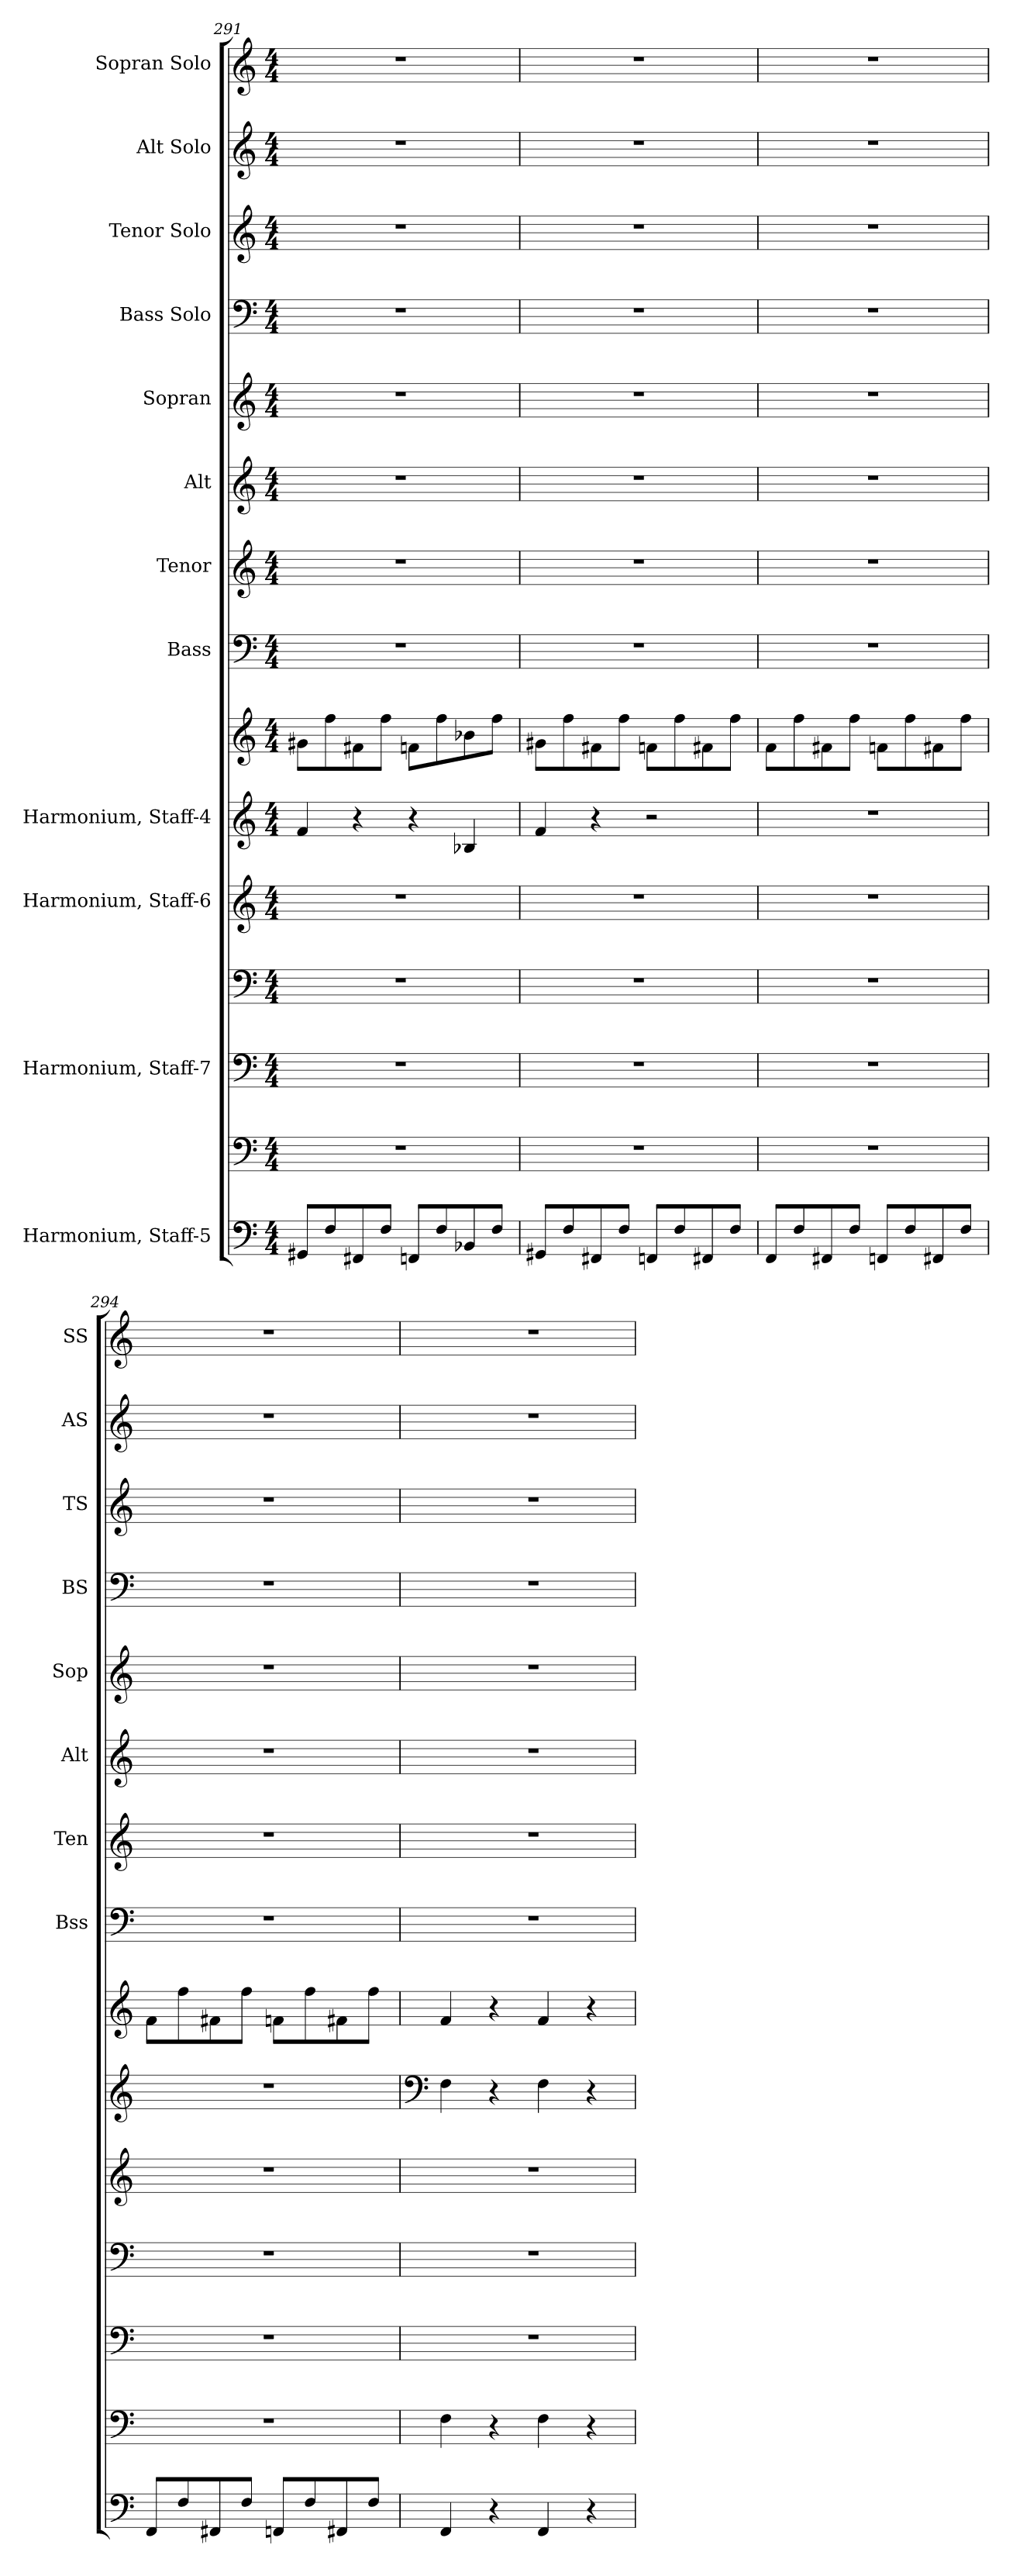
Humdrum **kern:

**kern	**kern	**kern	**kern	**kern	**kern	**kern	**kern	**kern	**kern	**kern	**kern	**kern	**kern	**kern
*part12	*part12	*part11	*part11	*part10	*part9	*part9	*part8	*part7	*part6	*part5	*part4	*part3	*part2	*part1
*staff15	*staff14	*staff13	*staff12	*staff11	*staff10	*staff9	*staff8	*staff7	*staff6	*staff5	*staff4	*staff3	*staff2	*staff1
*I"Harmonium, Staff-5	*	*I"Harmonium, Staff-7	*	*I"Harmonium, Staff-6	*I"Harmonium, Staff-4	*	*I"Bass	*I"Tenor	*I"Alt	*I"Sopran	*I"Bass Solo	*I"Tenor Solo	*I"Alt Solo	*I"Sopran Solo
*	*	*	*	*	*	*	*I'Bss	*I'Ten	*I'Alt	*I'Sop	*I'BS	*I'TS	*I'AS	*I'SS
*clefF4	*clefF4	*clefF4	*clefF4	*clefG2	*clefG2	*clefG2	*clefF4	*clefG2	*clefG2	*clefG2	*clefF4	*clefG2	*clefG2	*clefG2
*	*	*	*	*	*	*	*	*ITrd4c7	*ITrd2c3	*ITrd2c3	*	*ITrd4c7	*	*ITrd2c3
*k[]	*k[]	*k[]	*k[]	*k[]	*k[]	*k[]	*k[]	*k[b-]	*k[f#c#g#]	*k[f#c#g#]	*k[]	*k[b-]	*k[]	*k[f#c#g#]
*M4/4	*M4/4	*M4/4	*M4/4	*M4/4	*M4/4	*M4/4	*M4/4	*M4/4	*M4/4	*M4/4	*M4/4	*M4/4	*M4/4	*M4/4
=291	=291	=291	=291	=291	=291	=291	=291	=291	=291	=291	=291	=291	=291	=291
8GG#X/L	1r	1r	1r	1r	4f/	8g#X\L	1r	1r	1r	1r	1r	1r	1r	1r
8F/	.	.	.	.	.	8ff\	.	.	.	.	.	.	.	.
8FF#X/	.	.	.	.	4r	8f#X\	.	.	.	.	.	.	.	.
8F/J	.	.	.	.	.	8ff\J	.	.	.	.	.	.	.	.
8FFn/L	.	.	.	.	4r	8fn\L	.	.	.	.	.	.	.	.
8F/	.	.	.	.	.	8ff\	.	.	.	.	.	.	.	.
8BB-X/	.	.	.	.	4B-X/	8b-X\	.	.	.	.	.	.	.	.
8F/J	.	.	.	.	.	8ff\J	.	.	.	.	.	.	.	.
=292	=292	=292	=292	=292	=292	=292	=292	=292	=292	=292	=292	=292	=292	=292
8GG#X/L	1r	1r	1r	1r	4f/	8g#X\L	1r	1r	1r	1r	1r	1r	1r	1r
8F/	.	.	.	.	.	8ff\	.	.	.	.	.	.	.	.
8FF#X/	.	.	.	.	4r	8f#X\	.	.	.	.	.	.	.	.
8F/J	.	.	.	.	.	8ff\J	.	.	.	.	.	.	.	.
8FFn/L	.	.	.	.	2r	8fn\L	.	.	.	.	.	.	.	.
8F/	.	.	.	.	.	8ff\	.	.	.	.	.	.	.	.
8FF#X/	.	.	.	.	.	8f#X\	.	.	.	.	.	.	.	.
8F/J	.	.	.	.	.	8ff\J	.	.	.	.	.	.	.	.
=293	=293	=293	=293	=293	=293	=293	=293	=293	=293	=293	=293	=293	=293	=293
8FF/L	1r	1r	1r	1r	1r	8f\L	1r	1r	1r	1r	1r	1r	1r	1r
8F/	.	.	.	.	.	8ff\	.	.	.	.	.	.	.	.
8FF#X/	.	.	.	.	.	8f#X\	.	.	.	.	.	.	.	.
8F/J	.	.	.	.	.	8ff\J	.	.	.	.	.	.	.	.
8FFn/L	.	.	.	.	.	8fn\L	.	.	.	.	.	.	.	.
8F/	.	.	.	.	.	8ff\	.	.	.	.	.	.	.	.
8FF#X/	.	.	.	.	.	8f#X\	.	.	.	.	.	.	.	.
8F/J	.	.	.	.	.	8ff\J	.	.	.	.	.	.	.	.
!!LO:PB:g=z
=294	=294	=294	=294	=294	=294	=294	=294	=294	=294	=294	=294	=294	=294	=294
8FF/L	1r	1r	1r	1r	1r	8f\L	1r	1r	1r	1r	1r	1r	1r	1r
8F/	.	.	.	.	.	8ff\	.	.	.	.	.	.	.	.
8FF#X/	.	.	.	.	.	8f#X\	.	.	.	.	.	.	.	.
8F/J	.	.	.	.	.	8ff\J	.	.	.	.	.	.	.	.
8FFn/L	.	.	.	.	.	8fn\L	.	.	.	.	.	.	.	.
8F/	.	.	.	.	.	8ff\	.	.	.	.	.	.	.	.
8FF#X/	.	.	.	.	.	8f#X\	.	.	.	.	.	.	.	.
8F/J	.	.	.	.	.	8ff\J	.	.	.	.	.	.	.	.
=295	=295	=295	=295	=295	=295	=295	=295	=295	=295	=295	=295	=295	=295	=295
*	*	*	*	*	*clefF4	*	*	*	*	*	*	*	*	*
4FF/	4F\	1r	1r	1r	4F\	4f/	1r	1r	1r	1r	1r	1r	1r	1r
4r	4r	.	.	.	4r	4r	.	.	.	.	.	.	.	.
4FF/	4F\	.	.	.	4F\	4f/	.	.	.	.	.	.	.	.
4r	4r	.	.	.	4r	4r	.	.	.	.	.	.	.	.
=	=	=	=	=	=	=	=	=	=	=	=	=	=	=
*-	*-	*-	*-	*-	*-	*-	*-	*-	*-	*-	*-	*-	*-	*-
